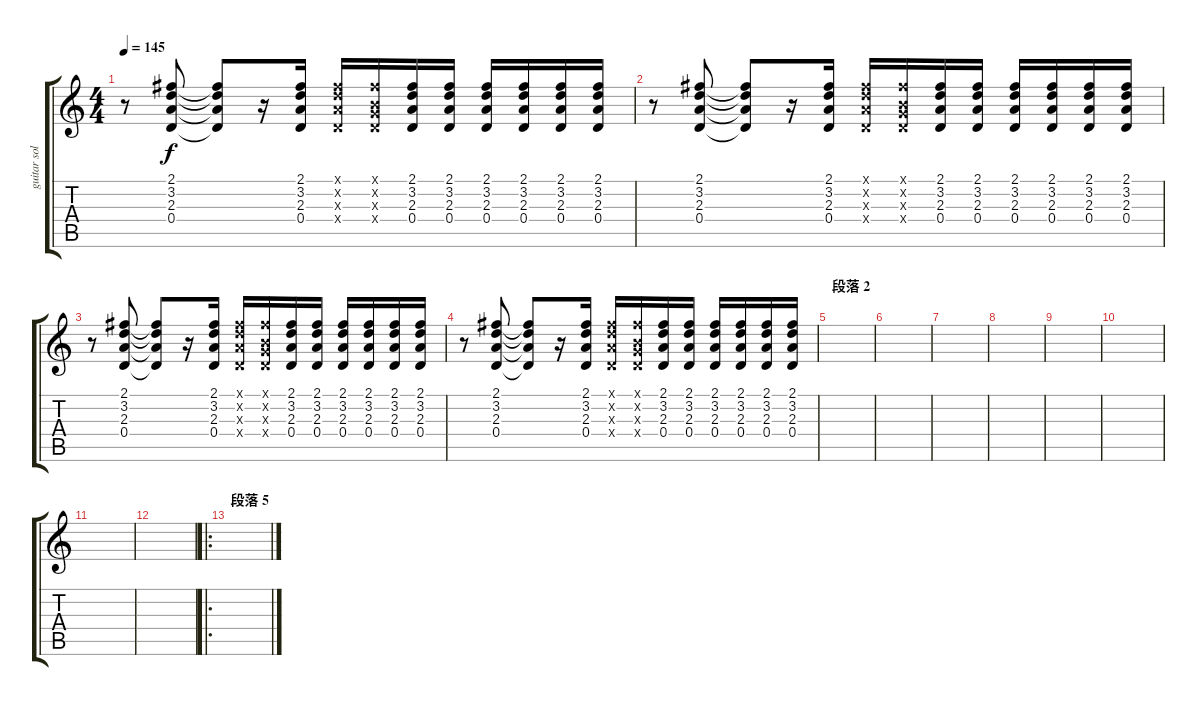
\track ("guitar solo" "guitar sol") {instrument distortionguitar}
\staff {score tabs}
\tuning (E4 B3 G3 D3 A2 E2) {hide}
\ts (4 4)
\tempo 145
\clef g2
\ks c
r.8{dy f} (2.1 3.2 2.3 0.4).8 (2.1{t} 3.2{t} 2.3{t} 0.4{t}).8 r.16 (2.1 3.2 2.3 0.4).16 (2.1{x} 3.2{x} 2.3{x} 0.4{x}).16 (2.1{x} 0.2{x} 0.3{x} 0.4{x}).16 (2.1 3.2 2.3 0.4).16 (2.1 3.2 2.3 0.4).16 (2.1 3.2 2.3 0.4).16 (2.1 3.2 2.3 0.4).16 (2.1 3.2 2.3 0.4).16 (2.1 3.2 2.3 0.4).16 |
r.8 (2.1 3.2 2.3 0.4).8 (2.1{t} 3.2{t} 2.3{t} 0.4{t}).8 r.16 (2.1 3.2 2.3 0.4).16 (2.1{x} 3.2{x} 2.3{x} 0.4{x}).16 (2.1{x} 0.2{x} 0.3{x} 0.4{x}).16 (2.1 3.2 2.3 0.4).16 (2.1 3.2 2.3 0.4).16 (2.1 3.2 2.3 0.4).16 (2.1 3.2 2.3 0.4).16 (2.1 3.2 2.3 0.4).16 (2.1 3.2 2.3 0.4).16 |
r.8 (2.1 3.2 2.3 0.4).8 (2.1{t} 3.2{t} 2.3{t} 0.4{t}).8 r.16 (2.1 3.2 2.3 0.4).16 (2.1{x} 3.2{x} 2.3{x} 0.4{x}).16 (2.1{x} 0.2{x} 0.3{x} 0.4{x}).16 (2.1 3.2 2.3 0.4).16 (2.1 3.2 2.3 0.4).16 (2.1 3.2 2.3 0.4).16 (2.1 3.2 2.3 0.4).16 (2.1 3.2 2.3 0.4).16 (2.1 3.2 2.3 0.4).16 |
r.8 (2.1 3.2 2.3 0.4).8 (2.1{t} 3.2{t} 2.3{t} 0.4{t}).8 r.16 (2.1 3.2 2.3 0.4).16 (2.1{x} 3.2{x} 2.3{x} 0.4{x}).16 (2.1{x} 0.2{x} 0.3{x} 0.4{x}).16 (2.1 3.2 2.3 0.4).16 (2.1 3.2 2.3 0.4).16 (2.1 3.2 2.3 0.4).16 (2.1 3.2 2.3 0.4).16 (2.1 3.2 2.3 0.4).16 (2.1 3.2 2.3 0.4).16 |
\section ("" "段落 2")
|
|
|
|
|
|
|
|
\ro
\section ("" "段落 5")
